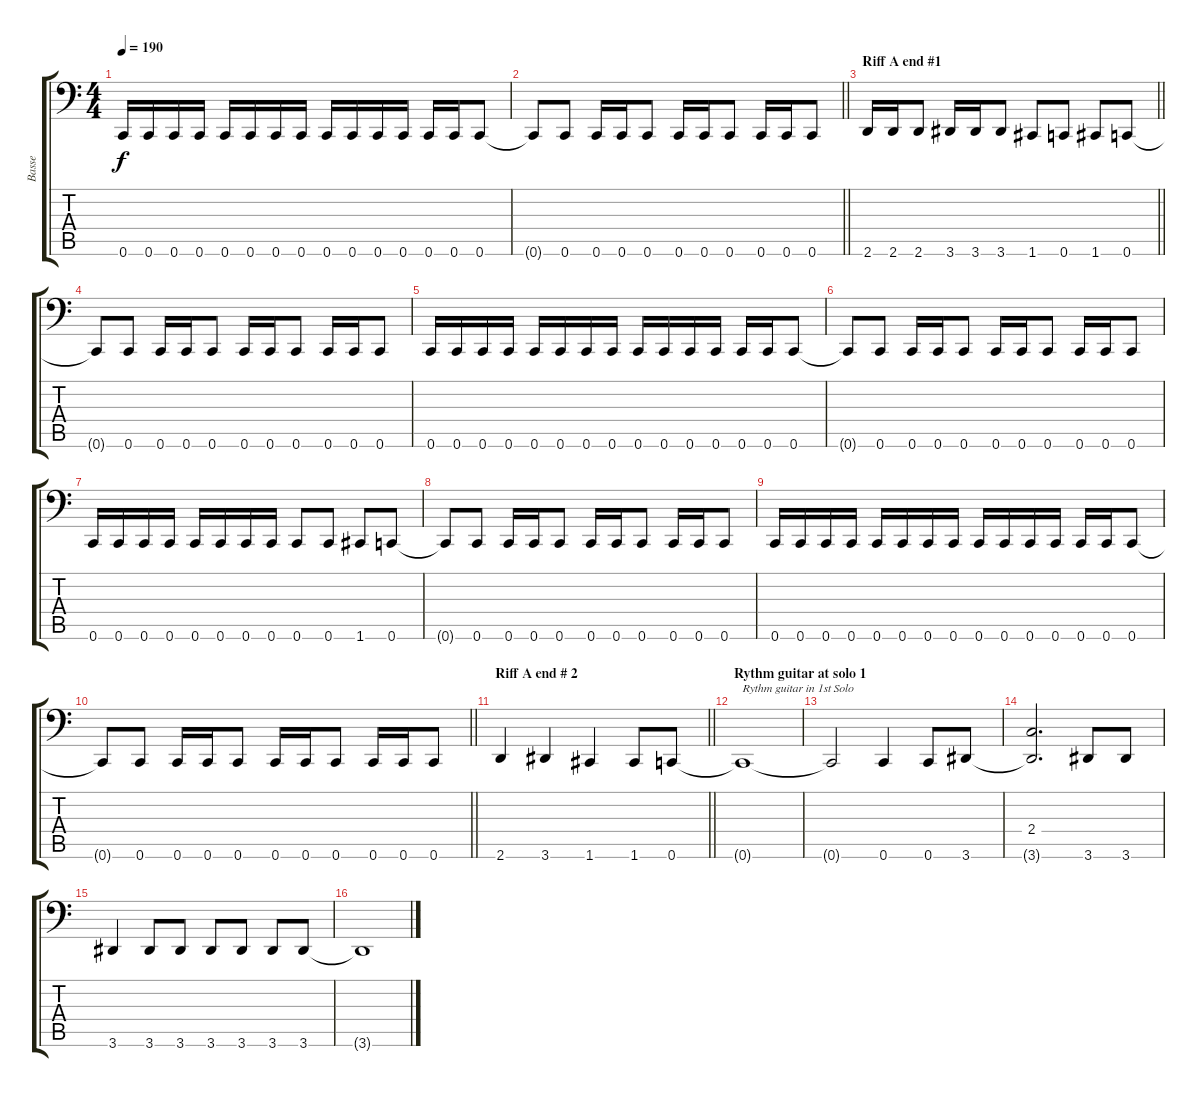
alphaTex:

\track ("Basse" "Basse") {instrument electricbasspick}
\staff {score tabs}
\tuning (C3 G2 Eb2 Bb1 F1 C1) {hide}
\ts (4 4)
\tempo 190
\clef f4
\ks c
0.6.16{dy f} 0.6.16 0.6.16 0.6.16 0.6.16 0.6.16 0.6.16 0.6.16 0.6.16 0.6.16 0.6.16 0.6.16 0.6.16 0.6.16 0.6.8 |
\barLineRight lightlight
0.6{t}.8 0.6.8 0.6.16 0.6.16 0.6.8 0.6.16 0.6.16 0.6.8 0.6.16 0.6.16 0.6.8 |
\section ("" "Riff A end #1")
\barLineRight lightlight
2.6.16 2.6.16 2.6.8 3.6.16 3.6.16 3.6.8 1.6.8 0.6.8 1.6.8 0.6.8 |
0.6{t}.8 0.6.8 0.6.16 0.6.16 0.6.8 0.6.16 0.6.16 0.6.8 0.6.16 0.6.16 0.6.8 |
0.6.16 0.6.16 0.6.16 0.6.16 0.6.16 0.6.16 0.6.16 0.6.16 0.6.16 0.6.16 0.6.16 0.6.16 0.6.16 0.6.16 0.6.8 |
0.6{t}.8 0.6.8 0.6.16 0.6.16 0.6.8 0.6.16 0.6.16 0.6.8 0.6.16 0.6.16 0.6.8 |
0.6.16 0.6.16 0.6.16 0.6.16 0.6.16 0.6.16 0.6.16 0.6.16 0.6.8 0.6.8 1.6.8 0.6.8 |
0.6{t}.8 0.6.8 0.6.16 0.6.16 0.6.8 0.6.16 0.6.16 0.6.8 0.6.16 0.6.16 0.6.8 |
0.6.16 0.6.16 0.6.16 0.6.16 0.6.16 0.6.16 0.6.16 0.6.16 0.6.16 0.6.16 0.6.16 0.6.16 0.6.16 0.6.16 0.6.8 |
\barLineRight lightlight
0.6{t}.8 0.6.8 0.6.16 0.6.16 0.6.8 0.6.16 0.6.16 0.6.8 0.6.16 0.6.16 0.6.8 |
\section ("" "Riff A end # 2")
\barLineRight lightlight
2.6.4 3.6.4 1.6.4 1.6.8 0.6.8 |
\section ("" "Rythm guitar at solo 1")
0.6{t}.1{txt "Rythm guitar in 1st Solo"} |
0.6{t}.2 0.6.4 0.6.8 3.6.8 |
(2.4 3.6{t}).2{d} 3.6.8 3.6.8 |
3.6.4 3.6.8 3.6.8 3.6.8 3.6.8 3.6.8 3.6.8 |
3.6{t}.1
